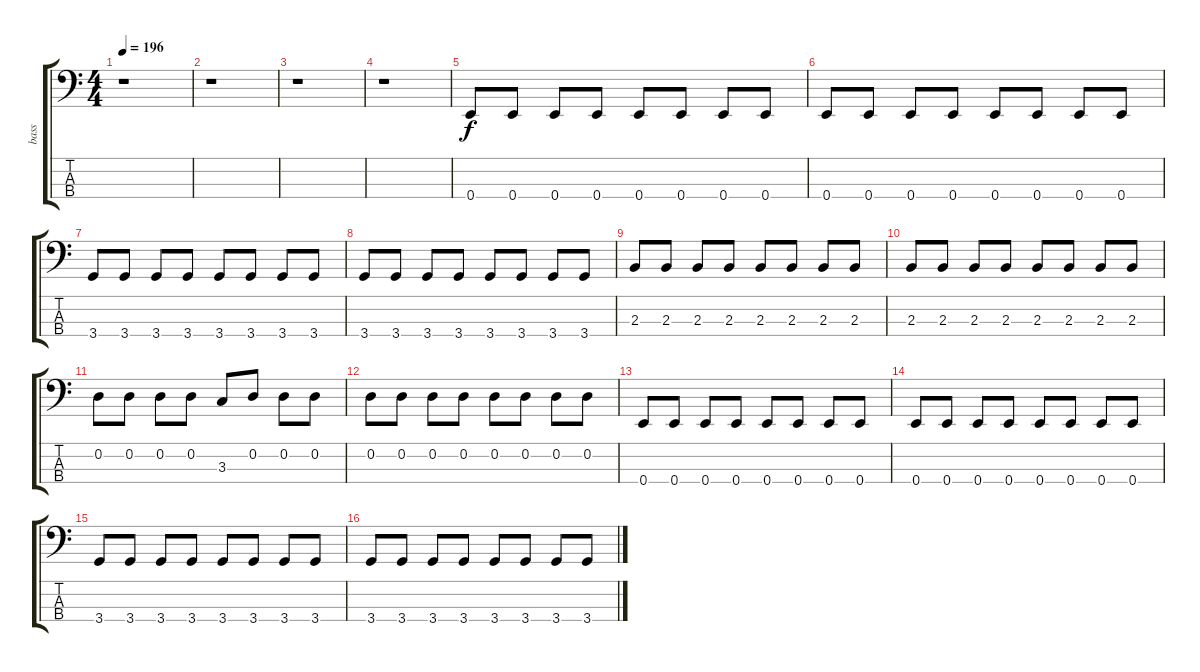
\track ("bass" "bass") {instrument electricbassfinger}
\staff {score tabs}
\tuning (G2 D2 A1 E1) {hide}
\ts (4 4)
\tempo 196
\clef f4
\ks c
r.1{dy f instrument electricbassfinger} |
r.1 |
r.1 |
r.1 |
0.4.8 0.4.8 0.4.8 0.4.8 0.4.8 0.4.8 0.4.8 0.4.8 |
0.4.8 0.4.8 0.4.8 0.4.8 0.4.8 0.4.8 0.4.8 0.4.8 |
3.4.8 3.4.8 3.4.8 3.4.8 3.4.8 3.4.8 3.4.8 3.4.8 |
3.4.8 3.4.8 3.4.8 3.4.8 3.4.8 3.4.8 3.4.8 3.4.8 |
2.3.8 2.3.8 2.3.8 2.3.8 2.3.8 2.3.8 2.3.8 2.3.8 |
2.3.8 2.3.8 2.3.8 2.3.8 2.3.8 2.3.8 2.3.8 2.3.8 |
0.2.8 0.2.8 0.2.8 0.2.8 3.3.8 0.2.8 0.2.8 0.2.8 |
0.2.8 0.2.8 0.2.8 0.2.8 0.2.8 0.2.8 0.2.8 0.2.8 |
0.4.8 0.4.8 0.4.8 0.4.8 0.4.8 0.4.8 0.4.8 0.4.8 |
0.4.8 0.4.8 0.4.8 0.4.8 0.4.8 0.4.8 0.4.8 0.4.8 |
3.4.8 3.4.8 3.4.8 3.4.8 3.4.8 3.4.8 3.4.8 3.4.8 |
3.4.8 3.4.8 3.4.8 3.4.8 3.4.8 3.4.8 3.4.8 3.4.8
